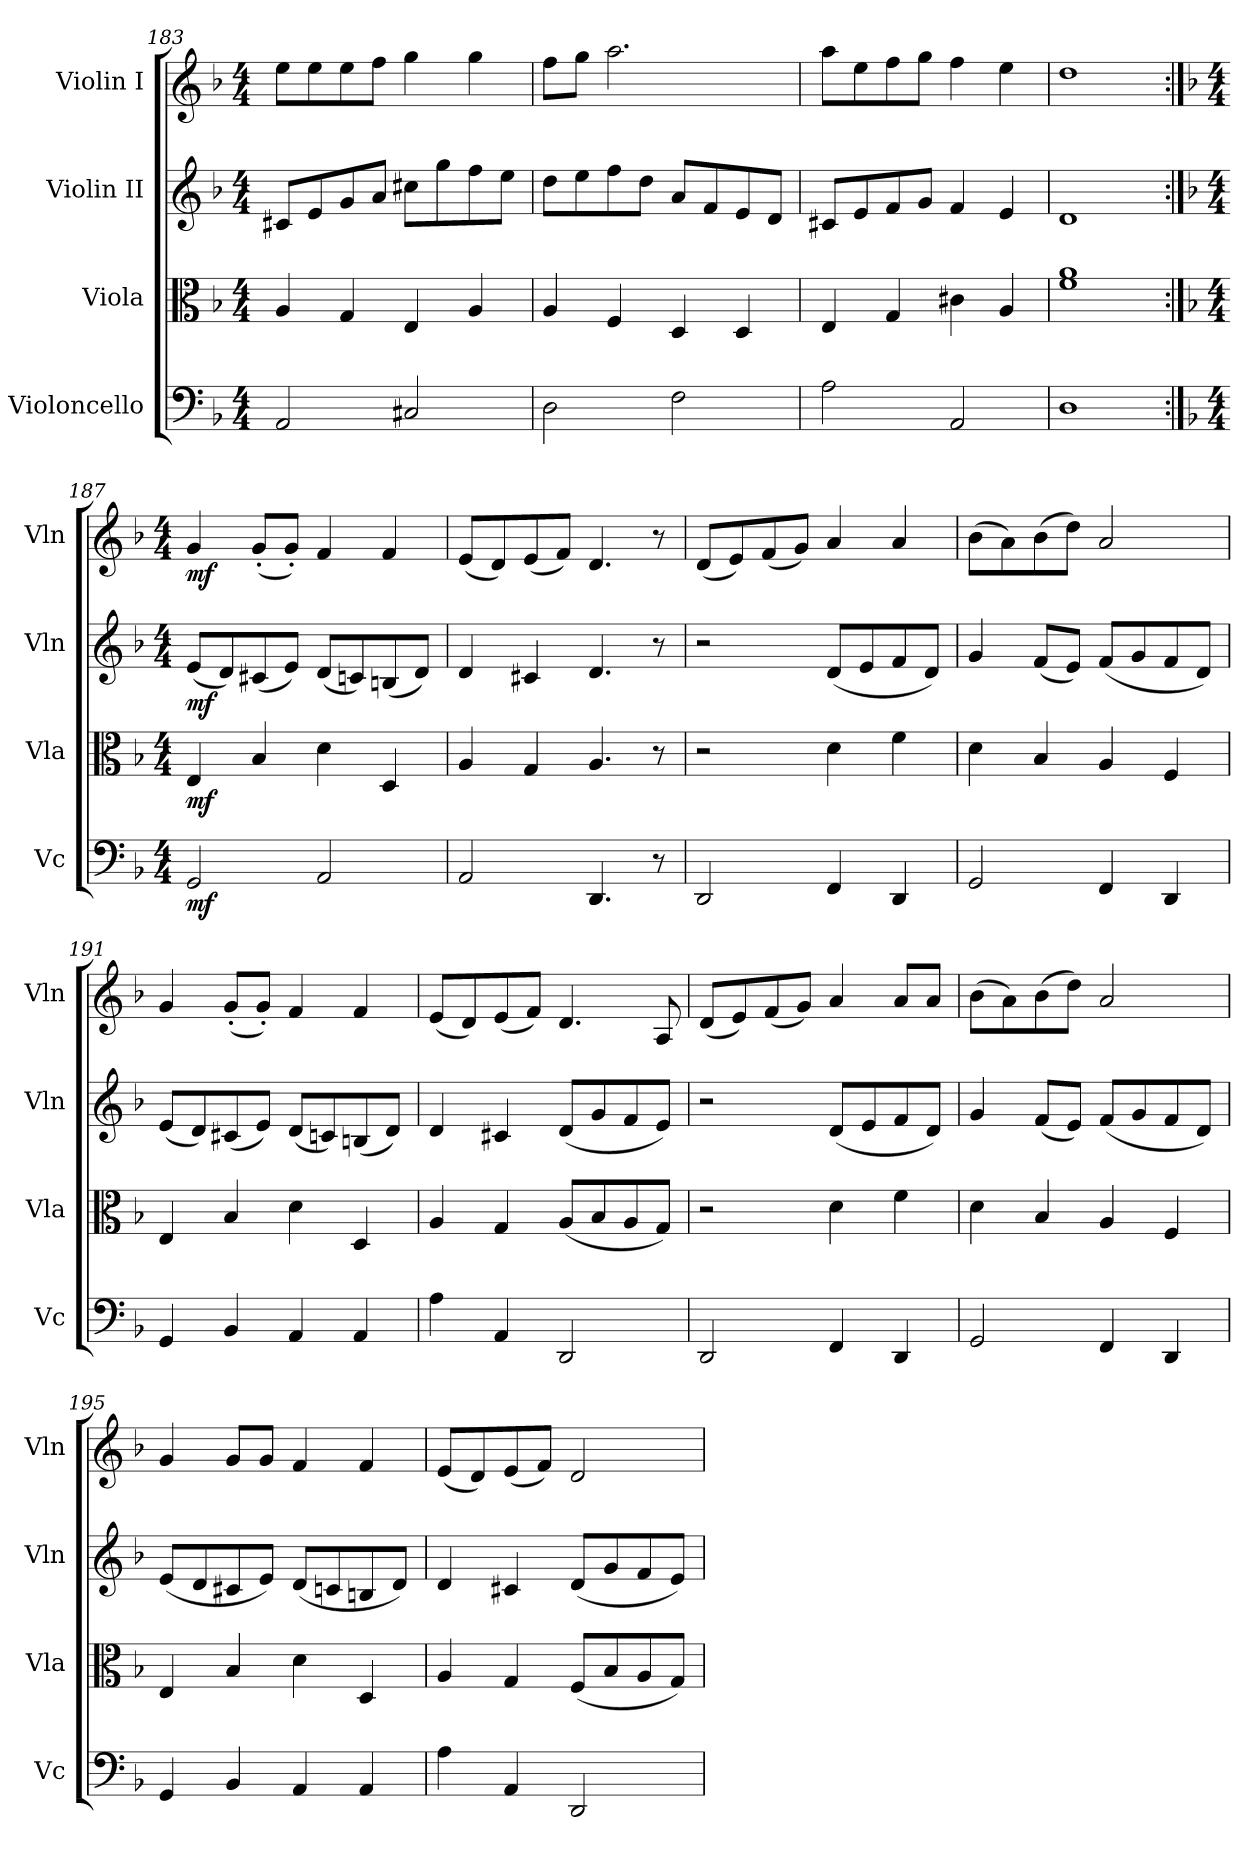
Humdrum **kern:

**kern	**dynam	**kern	**dynam	**kern	**dynam	**kern	**dynam
*part4	*part4	*part3	*part3	*part2	*part2	*part1	*part1
*staff4	*staff4	*staff3	*staff3	*staff2	*staff2	*staff1	*staff1
*I"Violoncello	*	*I"Viola	*	*I"Violin II	*	*I"Violin I	*
*I'Vc	*	*I'Vla	*	*I'Vln	*	*I'Vln	*
!!LO:PB:g=z
*clefF4	*	*clefC3	*	*clefG2	*	*clefG2	*
*k[b-]	*	*k[b-]	*	*k[b-]	*	*k[b-]	*
*M4/4	*	*M4/4	*	*M4/4	*	*M4/4	*
=183	=183	=183	=183	=183	=183	=183	=183
2AA/	.	4A/	.	8c#X/L	.	8ee\L	.
.	.	.	.	8e/	.	8ee\	.
.	.	4G/	.	8g/	.	8ee\	.
.	.	.	.	8a/J	.	8ff\J	.
2C#X/	.	4E/	.	8cc#X\L	.	4gg\	.
.	.	.	.	8gg\	.	.	.
.	.	4A/	.	8ff\	.	4gg\	.
.	.	.	.	8ee\J	.	.	.
=184	=184	=184	=184	=184	=184	=184	=184
2D\	.	4A/	.	8dd\L	.	8ff\L	.
.	.	.	.	8ee\	.	8gg\J	.
.	.	4F/	.	8ff\	.	2.aa\	.
.	.	.	.	8dd\J	.	.	.
2F\	.	4D/	.	8a/L	.	.	.
.	.	.	.	8f/	.	.	.
.	.	4D/	.	8e/	.	.	.
.	.	.	.	8d/J	.	.	.
=185	=185	=185	=185	=185	=185	=185	=185
2A\	.	4E/	.	8c#X/L	.	8aa\L	.
.	.	.	.	8e/	.	8ee\	.
.	.	4G/	.	8f/	.	8ff\	.
.	.	.	.	8g/J	.	8gg\J	.
2AA/	.	4c#X\	.	4f/	.	4ff\	.
.	.	4A/	.	4e/	.	4ee\	.
=186	=186	=186	=186	=186	=186	=186	=186
1D	.	1f 1a	.	1d	.	1dd	.
!!LO:LB:g=z
=187:|!	=187:|!	=187:|!	=187:|!	=187:|!	=187:|!	=187:|!	=187:|!
*k[b-]	*	*k[b-]	*	*k[b-]	*	*k[b-]	*
*M4/4	*	*M4/4	*	*M4/4	*	*M4/4	*
*	*	*	*	*	*	*MM60	*
!	!LO:DY:b	!	!LO:DY:b	!	!LO:DY:b	!	!LO:DY:b
2GG/	mf	4E/	mf	(<8e/L	mf	4g/	mf
.	.	.	.	8d/)	.	.	.
.	.	4B-/	.	(<8c#X/	.	(<8g'/L	.
.	.	.	.	8e/J)	.	8g'/J)	.
2AA/	.	4d\	.	(<8d/L	.	4f/	.
.	.	.	.	8cn/)	.	.	.
.	.	4D/	.	(<8Bn/	.	4f/	.
.	.	.	.	8d/J)	.	.	.
=188	=188	=188	=188	=188	=188	=188	=188
2AA/	.	4A/	.	4d/	.	(<8e/L	.
.	.	.	.	.	.	8d/)	.
.	.	4G/	.	4c#X/	.	(<8e/	.
.	.	.	.	.	.	8f/J)	.
4.DD/	.	4.A/	.	4.d/	.	4.d/	.
8r	.	8r	.	8r	.	8r	.
=189	=189	=189	=189	=189	=189	=189	=189
2DD/	.	2r	.	2r	.	(<8d/L	.
.	.	.	.	.	.	8e/)	.
.	.	.	.	.	.	(<8f/	.
.	.	.	.	.	.	8g/J)	.
4FF/	.	4d\	.	(<8d/L	.	4a/	.
.	.	.	.	8e/	.	.	.
4DD/	.	4f\	.	8f/	.	4a/	.
.	.	.	.	8d/J)	.	.	.
=190	=190	=190	=190	=190	=190	=190	=190
2GG/	.	4d\	.	4g/	.	(>8b-\L	.
.	.	.	.	.	.	8a\)	.
.	.	4B-/	.	(<8f/L	.	(>8b-\	.
.	.	.	.	8e/J)	.	8dd\J)	.
4FF/	.	4A/	.	(<8f/L	.	2a/	.
.	.	.	.	8g/	.	.	.
4DD/	.	4F/	.	8f/	.	.	.
.	.	.	.	8d/J)	.	.	.
!!LO:PB:g=z
=191	=191	=191	=191	=191	=191	=191	=191
4GG/	.	4E/	.	(<8e/L	.	4g/	.
.	.	.	.	8d/)	.	.	.
4BB-/	.	4B-/	.	(<8c#X/	.	(<8g'/L	.
.	.	.	.	8e/J)	.	8g'/J)	.
4AA/	.	4d\	.	(<8d/L	.	4f/	.
.	.	.	.	8cn/)	.	.	.
4AA/	.	4D/	.	(<8Bn/	.	4f/	.
.	.	.	.	8d/J)	.	.	.
=192	=192	=192	=192	=192	=192	=192	=192
4A\	.	4A/	.	4d/	.	(<8e/L	.
.	.	.	.	.	.	8d/)	.
4AA/	.	4G/	.	4c#X/	.	(<8e/	.
.	.	.	.	.	.	8f/J)	.
2DD/	.	(<8A/L	.	(<8d/L	.	4.d/	.
.	.	8B-/	.	8g/	.	.	.
.	.	8A/	.	8f/	.	.	.
.	.	8G/J)	.	8e/J)	.	8A/	.
=193	=193	=193	=193	=193	=193	=193	=193
2DD/	.	2r	.	2r	.	(<8d/L	.
.	.	.	.	.	.	8e/)	.
.	.	.	.	.	.	(<8f/	.
.	.	.	.	.	.	8g/J)	.
4FF/	.	4d\	.	(<8d/L	.	4a/	.
.	.	.	.	8e/	.	.	.
4DD/	.	4f\	.	8f/	.	8a/L	.
.	.	.	.	8d/J)	.	8a/J	.
=194	=194	=194	=194	=194	=194	=194	=194
2GG/	.	4d\	.	4g/	.	(>8b-\L	.
.	.	.	.	.	.	8a\)	.
.	.	4B-/	.	(<8f/L	.	(>8b-\	.
.	.	.	.	8e/J)	.	8dd\J)	.
4FF/	.	4A/	.	(<8f/L	.	2a/	.
.	.	.	.	8g/	.	.	.
4DD/	.	4F/	.	8f/	.	.	.
.	.	.	.	8d/J)	.	.	.
=195	=195	=195	=195	=195	=195	=195	=195
4GG/	.	4E/	.	(<8e/L	.	4g/	.
.	.	.	.	8d/	.	.	.
4BB-/	.	4B-/	.	8c#X/	.	8g/L	.
.	.	.	.	8e/J)	.	8g/J	.
4AA/	.	4d\	.	(<8d/L	.	4f/	.
.	.	.	.	8cn/	.	.	.
4AA/	.	4D/	.	8Bn/	.	4f/	.
.	.	.	.	8d/J)	.	.	.
!!LO:LB:g=z
=196	=196	=196	=196	=196	=196	=196	=196
4A\	.	4A/	.	4d/	.	(<8e/L	.
.	.	.	.	.	.	8d/)	.
4AA/	.	4G/	.	4c#X/	.	(<8e/	.
.	.	.	.	.	.	8f/J)	.
2DD/	.	(<8F/L	.	(<8d/L	.	2d/	.
.	.	8B-/	.	8g/	.	.	.
.	.	8A/	.	8f/	.	.	.
.	.	8G/J)	.	8e/J)	.	.	.
=	=	=	=	=	=	=	=
*-	*-	*-	*-	*-	*-	*-	*-
